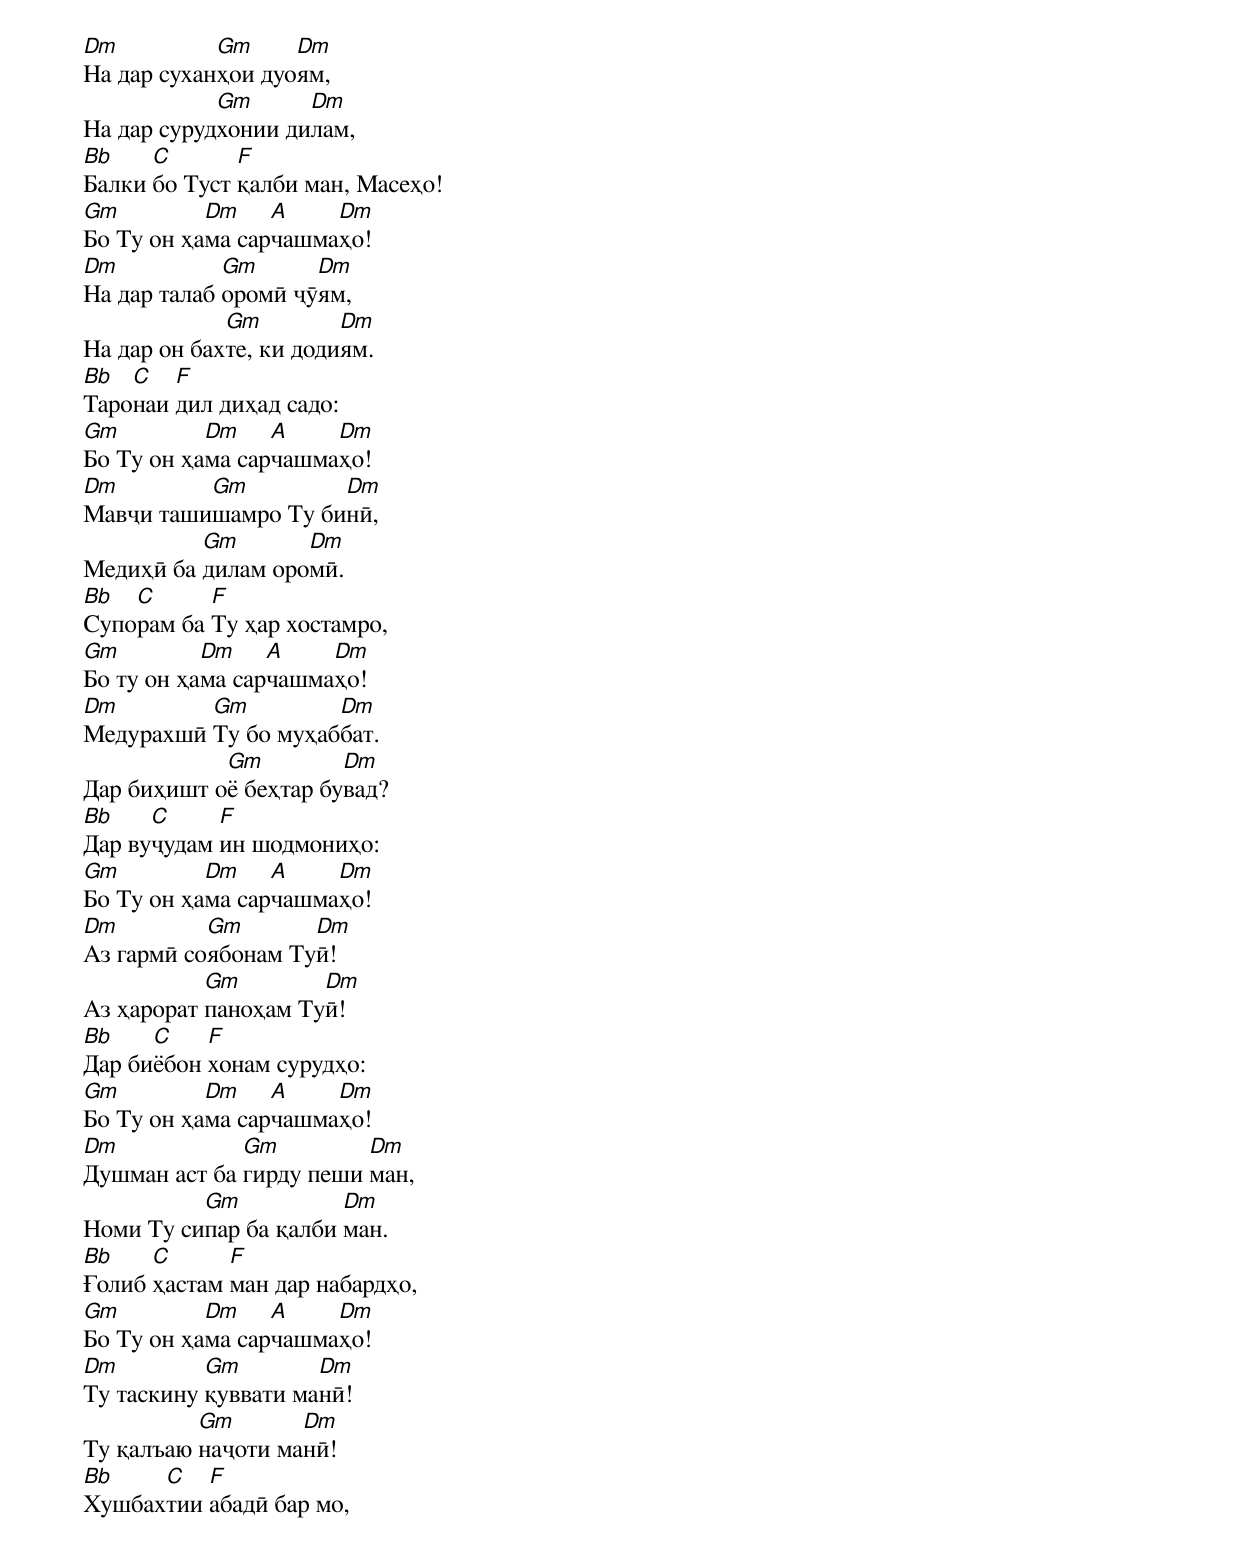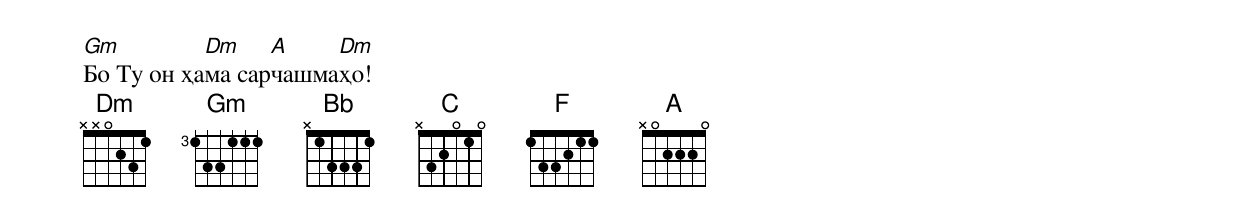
[Dm]На дар сухан[Gm]ҳои дуо[Dm]ям,
На дар суруд[Gm]хонии ди[Dm]лам,
[Bb]Балки [C]бо Туст [F]қалби ман, Масеҳо!
[Gm]Бо Ту он ҳа[Dm]ма сар[A]чашма[Dm]ҳо!
[Dm]На дар талаб [Gm]оромӣ ҷӯ[Dm]ям,
На дар он бах[Gm]те, ки доди[Dm]ям.
[Bb]Таро[C]наи [F]дил диҳад садо:
[Gm]Бо Ту он ҳа[Dm]ма сар[A]чашма[Dm]ҳо!
[Dm]Мавҷи таши[Gm]шамро Ту би[Dm]нӣ,
Медиҳӣ ба [Gm]дилам оро[Dm]мӣ.
[Bb]Супо[C]рам ба [F]Ту ҳар хостамро,
[Gm]Бо ту он ҳа[Dm]ма сар[A]чашма[Dm]ҳо!
[Dm]Медурахшӣ [Gm]Ту бо муҳаб[Dm]бат.
Дар биҳишт о[Gm]ё беҳтар бу[Dm]вад?
[Bb]Дар ву[C]ҷудам [F]ин шодмониҳо:
[Gm]Бо Ту он ҳа[Dm]ма сар[A]чашма[Dm]ҳо!
[Dm]Аз гармӣ со[Gm]ябонам Ту[Dm]ӣ!
Аз ҳарорат [Gm]паноҳам Ту[Dm]ӣ!
[Bb]Дар би[C]ёбон [F]хонам сурудҳо:
[Gm]Бо Ту он ҳа[Dm]ма сар[A]чашма[Dm]ҳо!
[Dm]Душман аст ба [Gm]гирду пеши [Dm]ман,
Номи Ту си[Gm]пар ба қалби [Dm]ман.
[Bb]Ғолиб [C]ҳастам [F]ман дар набардҳо,
[Gm]Бо Ту он ҳа[Dm]ма сар[A]чашма[Dm]ҳо!
[Dm]Ту таскину [Gm]қуввати ма[Dm]нӣ!
Ту қалъаю [Gm]наҷоти ма[Dm]нӣ!
[Bb]Хушбах[C]тии [F]абадӣ бар мо,
[Gm]Бо Ту он ҳа[Dm]ма сар[A]чашма[Dm]ҳо!
